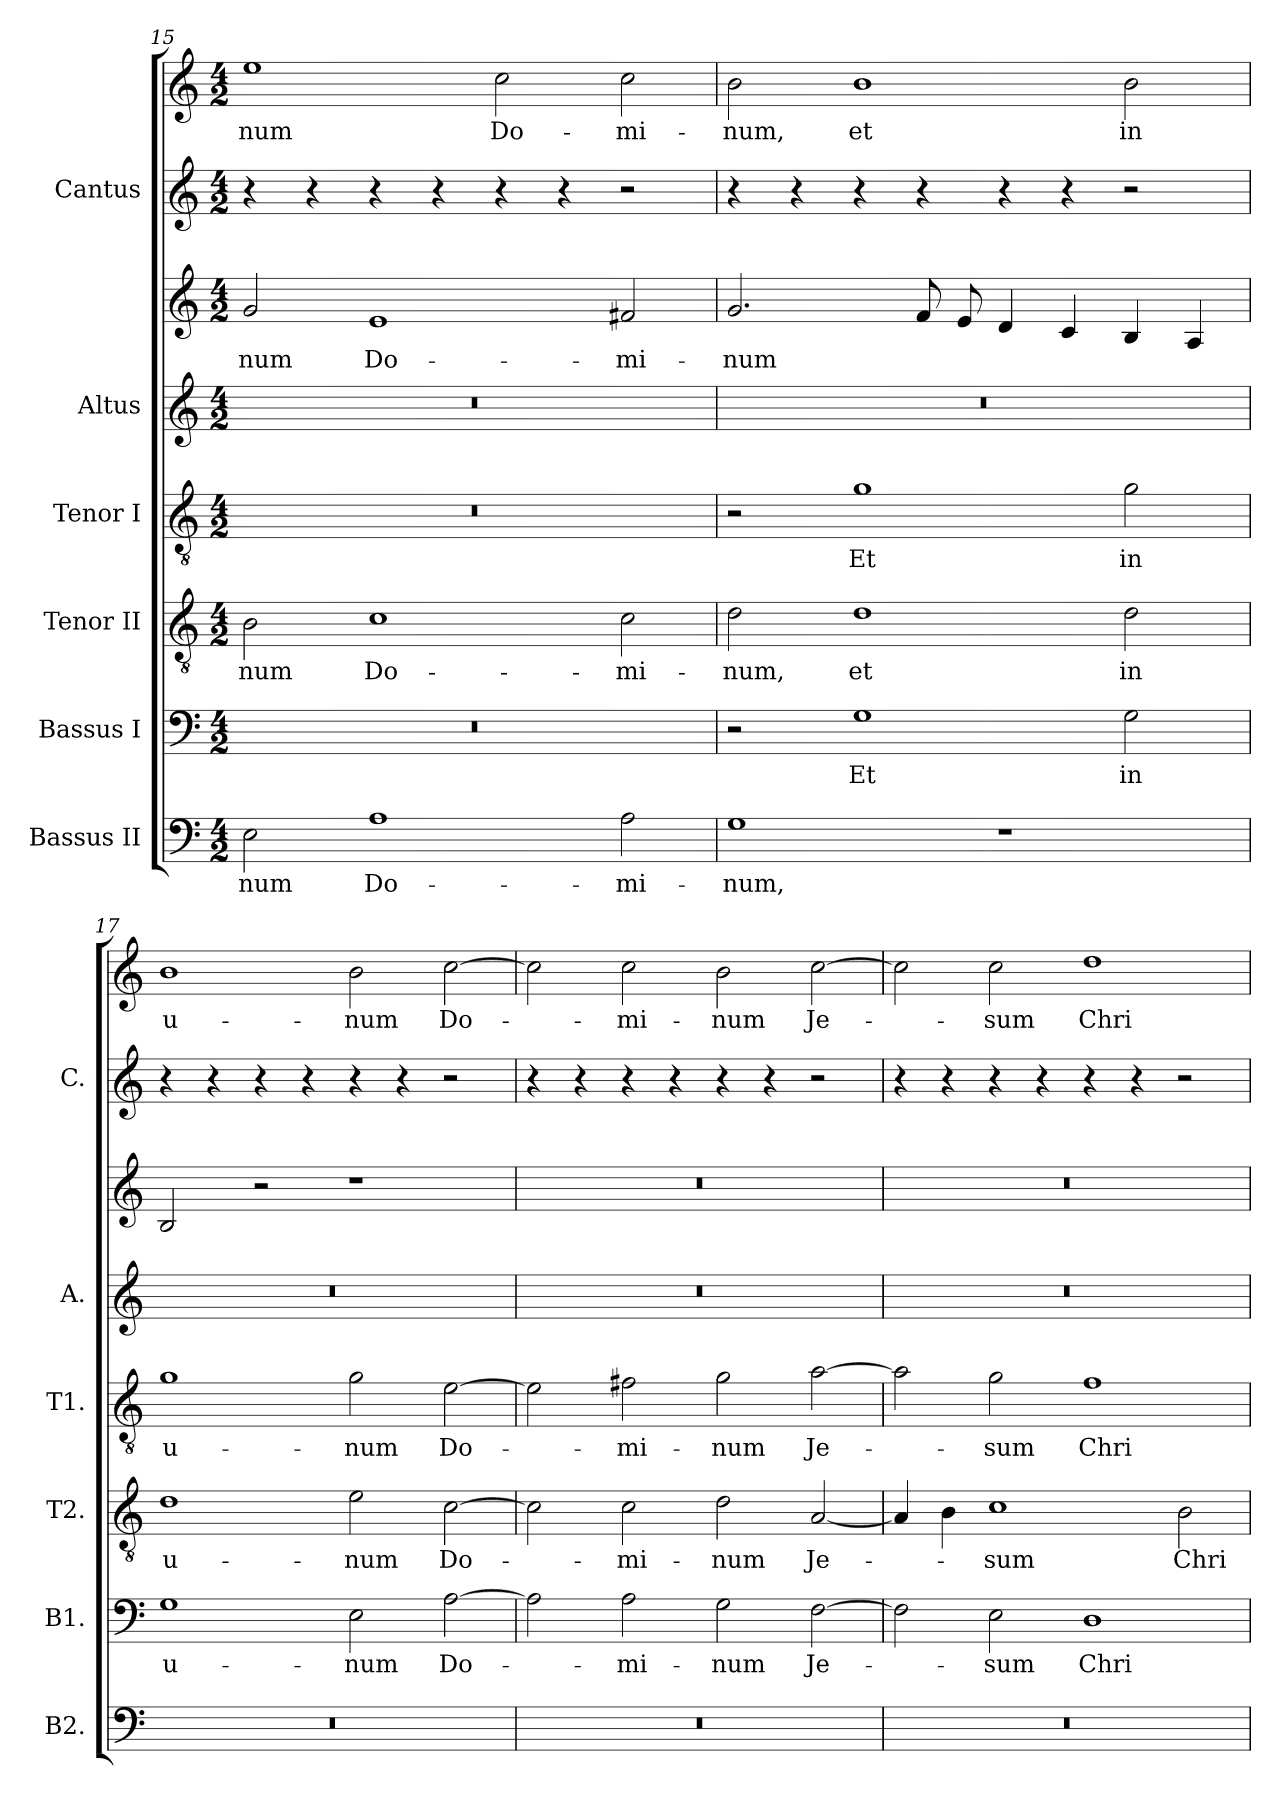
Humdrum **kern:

**kern	**text	**kern	**text	**kern	**text	**kern	**text	**kern	**kern	**text	**kern	**kern	**text
*part6	*part6	*part5	*part5	*part4	*part4	*part3	*part3	*part2	*part2	*part2	*part1	*part1	*part1
*staff8	*staff8	*staff7	*staff7	*staff6	*staff6	*staff5	*staff5	*staff4	*staff3	*staff3	*staff2	*staff1	*staff1
*I"Bassus II	*	*I"Bassus I	*	*I"Tenor II	*	*I"Tenor I	*	*I"Altus	*	*	*I"Cantus	*	*
*I'B2.	*	*I'B1.	*	*I'T2.	*	*I'T1.	*	*I'A.	*	*	*I'C.	*	*
*clefF4	*	*clefF4	*	*clefGv2	*	*clefGv2	*	*clefG2	*clefG2	*	*clefG2	*clefG2	*
*	*	*	*	*ITrd7c12	*	*ITrd7c12	*	*	*	*	*	*	*
*k[]	*	*k[]	*	*k[]	*	*k[]	*	*k[]	*k[]	*	*k[]	*k[]	*
*C:	*	*C:	*	*C:	*	*C:	*	*C:	*C:	*	*C:	*C:	*
*M4/2	*	*M4/2	*	*M4/2	*	*M4/2	*	*M4/2	*M4/2	*	*M4/2	*M4/2	*
=15	=15	=15	=15	=15	=15	=15	=15	=15	=15	=15	=15	=15	=15
!	!LO:LY:b:color=#000000	!LO:N:vis=1	!	!	!	!	!	!	!	!	!	!	!
!	!	!	!	!	!LO:LY:b:color=#000000	!LO:N:vis=1	!	!LO:N:vis=1	!	!	!	!	!
!	!	!	!	!	!	!	!	!	!	!LO:LY:b:color=#000000	!	!	!
!	!	!	!	!	!	!	!	!	!	!	!	!	!LO:LY:b:color=#000000
2Ei\	-num	0r	.	2BBi\	-num	0r	.	0r	2gi/	-num	4r	1eei	-num
.	.	.	.	.	.	.	.	.	.	.	4r	.	.
!	!LO:LY:b:color=#000000	!	!	!	!	!	!	!	!	!	!	!	!
!	!	!	!	!	!LO:LY:b:color=#000000	!	!	!	!	!	!	!	!
!	!	!	!	!	!	!	!	!	!	!LO:LY:b:color=#000000	!	!	!
1Ai	Do-	.	.	1Ci	Do-	.	.	.	1ei	Do-	4r	.	.
.	.	.	.	.	.	.	.	.	.	.	4r	.	.
!	!	!	!	!	!	!	!	!	!	!	!	!	!LO:LY:b:color=#000000
.	.	.	.	.	.	.	.	.	.	.	4r	2cci\	Do-
.	.	.	.	.	.	.	.	.	.	.	4r	.	.
!	!LO:LY:b:color=#000000	!	!	!	!	!	!	!	!	!	!	!	!
!	!	!	!	!	!LO:LY:b:color=#000000	!	!	!	!	!	!	!	!
!	!	!	!	!	!	!	!	!	!	!LO:LY:b:color=#000000	!	!	!
!	!	!	!	!	!	!	!	!	!	!	!	!	!LO:LY:b:color=#000000
2Ai\	-mi-	.	.	2Ci\	-mi-	.	.	.	2f#Xi/	-mi-	2r	2cci\	-mi-
=16	=16	=16	=16	=16	=16	=16	=16	=16	=16	=16	=16	=16	=16
!	!LO:LY:b:color=#000000	!	!	!	!	!	!	!	!	!	!	!	!
!	!	!	!	!	!LO:LY:b:color=#000000	!	!	!LO:N:vis=1	!	!	!	!	!
!	!	!	!	!	!	!	!	!	!	!LO:LY:b:color=#000000	!	!	!
!	!	!	!	!	!	!	!	!	!	!	!	!	!LO:LY:b:color=#000000
1Gi	-num,	2r	.	2Di\	-num,	2r	.	0r	2.gi/	-num	4r	2bi\	-num,
.	.	.	.	.	.	.	.	.	.	.	4r	.	.
!	!	!	!LO:LY:b:color=#000000	!	!	!	!	!	!	!	!	!	!
!	!	!	!	!	!LO:LY:b:color=#000000	!	!	!	!	!	!	!	!
!	!	!	!	!	!	!	!LO:LY:b:color=#000000	!	!	!	!	!	!
!	!	!	!	!	!	!	!	!	!	!	!	!	!LO:LY:b:color=#000000
.	.	1Gi	Et	1Di	et	1Gi	Et	.	.	.	4r	1bi	et
.	.	.	.	.	.	.	.	.	8fi/	.	4r	.	.
.	.	.	.	.	.	.	.	.	8ei/	.	.	.	.
1r	.	.	.	.	.	.	.	.	4di/	.	4r	.	.
.	.	.	.	.	.	.	.	.	4ci/	.	4r	.	.
!	!	!	!LO:LY:b:color=#000000	!	!	!	!	!	!	!	!	!	!
!	!	!	!	!	!LO:LY:b:color=#000000	!	!	!	!	!	!	!	!
!	!	!	!	!	!	!	!LO:LY:b:color=#000000	!	!	!	!	!	!
!	!	!	!	!	!	!	!	!	!	!	!	!	!LO:LY:b:color=#000000
.	.	2Gi\	in	2Di\	in	2Gi\	in	.	4Bi/	.	2r	2bi\	in
.	.	.	.	.	.	.	.	.	4Ai/	.	.	.	.
=17	=17	=17	=17	=17	=17	=17	=17	=17	=17	=17	=17	=17	=17
!LO:N:vis=1	!	!	!	!	!	!	!	!	!	!	!	!	!
!	!	!	!LO:LY:b:color=#000000	!	!	!	!	!	!	!	!	!	!
!	!	!	!	!	!LO:LY:b:color=#000000	!	!	!	!	!	!	!	!
!	!	!	!	!	!	!	!LO:LY:b:color=#000000	!LO:N:vis=1	!	!	!	!	!
!	!	!	!	!	!	!	!	!	!	!	!	!	!LO:LY:b:color=#000000
0r	.	1Gi	u-	1Di	u-	1Gi	u-	0r	2Bi/	.	4r	1bi	u-
.	.	.	.	.	.	.	.	.	.	.	4r	.	.
.	.	.	.	.	.	.	.	.	2r	.	4r	.	.
.	.	.	.	.	.	.	.	.	.	.	4r	.	.
!	!	!	!LO:LY:b:color=#000000	!	!	!	!	!	!	!	!	!	!
!	!	!	!	!	!LO:LY:b:color=#000000	!	!	!	!	!	!	!	!
!	!	!	!	!	!	!	!LO:LY:b:color=#000000	!	!	!	!	!	!
!	!	!	!	!	!	!	!	!	!	!	!	!	!LO:LY:b:color=#000000
.	.	2Ei\	-num	2Ei\	-num	2Gi\	-num	.	1r	.	4r	2bi\	-num
.	.	.	.	.	.	.	.	.	.	.	4r	.	.
!	!	!	!LO:LY:b:color=#000000	!	!	!	!	!	!	!	!	!	!
!	!	!	!	!	!LO:LY:b:color=#000000	!	!	!	!	!	!	!	!
!	!	!	!	!	!	!	!LO:LY:b:color=#000000	!	!	!	!	!	!
!	!	!	!	!	!	!	!	!	!	!	!	!	!LO:LY:b:color=#000000
.	.	[2Ai\	Do-	[2Ci\	Do-	[2Ei\	Do-	.	.	.	2r	[2cci\	Do-
=18	=18	=18	=18	=18	=18	=18	=18	=18	=18	=18	=18	=18	=18
!LO:N:vis=1	!	!	!	!	!	!	!	!LO:N:vis=1	!LO:N:vis=1	!	!	!	!
0r	.	2Ai\]	.	2Ci\]	.	2Ei\]	.	0r	0r	.	4r	2cci\]	.
.	.	.	.	.	.	.	.	.	.	.	4r	.	.
!	!	!	!LO:LY:b:color=#000000	!	!	!	!	!	!	!	!	!	!
!	!	!	!	!	!LO:LY:b:color=#000000	!	!	!	!	!	!	!	!
!	!	!	!	!	!	!	!LO:LY:b:color=#000000	!	!	!	!	!	!
!	!	!	!	!	!	!	!	!	!	!	!	!	!LO:LY:b:color=#000000
.	.	2Ai\	-mi-	2Ci\	-mi-	2F#Xi\	-mi-	.	.	.	4r	2cci\	-mi-
.	.	.	.	.	.	.	.	.	.	.	4r	.	.
!	!	!	!LO:LY:b:color=#000000	!	!	!	!	!	!	!	!	!	!
!	!	!	!	!	!LO:LY:b:color=#000000	!	!	!	!	!	!	!	!
!	!	!	!	!	!	!	!LO:LY:b:color=#000000	!	!	!	!	!	!
!	!	!	!	!	!	!	!	!	!	!	!	!	!LO:LY:b:color=#000000
.	.	2Gi\	-num	2Di\	-num	2Gi\	-num	.	.	.	4r	2bi\	-num
.	.	.	.	.	.	.	.	.	.	.	4r	.	.
!	!	!	!LO:LY:b:color=#000000	!	!	!	!	!	!	!	!	!	!
!	!	!	!	!	!LO:LY:b:color=#000000	!	!	!	!	!	!	!	!
!	!	!	!	!	!	!	!LO:LY:b:color=#000000	!	!	!	!	!	!
!	!	!	!	!	!	!	!	!	!	!	!	!	!LO:LY:b:color=#000000
.	.	[2Fi\	Je-	[2AAi/	Je-	[2Ai\	Je-	.	.	.	2r	[2cci\	Je-
=19	=19	=19	=19	=19	=19	=19	=19	=19	=19	=19	=19	=19	=19
!LO:N:vis=1	!	!	!	!	!	!	!	!LO:N:vis=1	!LO:N:vis=1	!	!	!	!
0r	.	2Fi\]	.	4AAi/]	.	2Ai\]	.	0r	0r	.	4r	2cci\]	.
.	.	.	.	4BBi\	.	.	.	.	.	.	4r	.	.
!	!	!	!LO:LY:b:color=#000000	!	!	!	!	!	!	!	!	!	!
!	!	!	!	!	!LO:LY:b:color=#000000	!	!	!	!	!	!	!	!
!	!	!	!	!	!	!	!LO:LY:b:color=#000000	!	!	!	!	!	!
!	!	!	!	!	!	!	!	!	!	!	!	!	!LO:LY:b:color=#000000
.	.	2Ei\	-sum	1Ci	-sum	2Gi\	-sum	.	.	.	4r	2cci\	-sum
.	.	.	.	.	.	.	.	.	.	.	4r	.	.
!	!	!	!LO:LY:b:color=#000000	!	!	!	!	!	!	!	!	!	!
!	!	!	!	!	!	!	!LO:LY:b:color=#000000	!	!	!	!	!	!
!	!	!	!	!	!	!	!	!	!	!	!	!	!LO:LY:b:color=#000000
.	.	1Di	Chri-	.	.	1Fi	Chri-	.	.	.	4r	1ddi	Chri-
.	.	.	.	.	.	.	.	.	.	.	4r	.	.
!	!	!	!	!	!LO:LY:b:color=#000000	!	!	!	!	!	!	!	!
.	.	.	.	2BBi\	Chri-	.	.	.	.	.	2r	.	.
=	=	=	=	=	=	=	=	=	=	=	=	=	=
*-	*-	*-	*-	*-	*-	*-	*-	*-	*-	*-	*-	*-	*-
